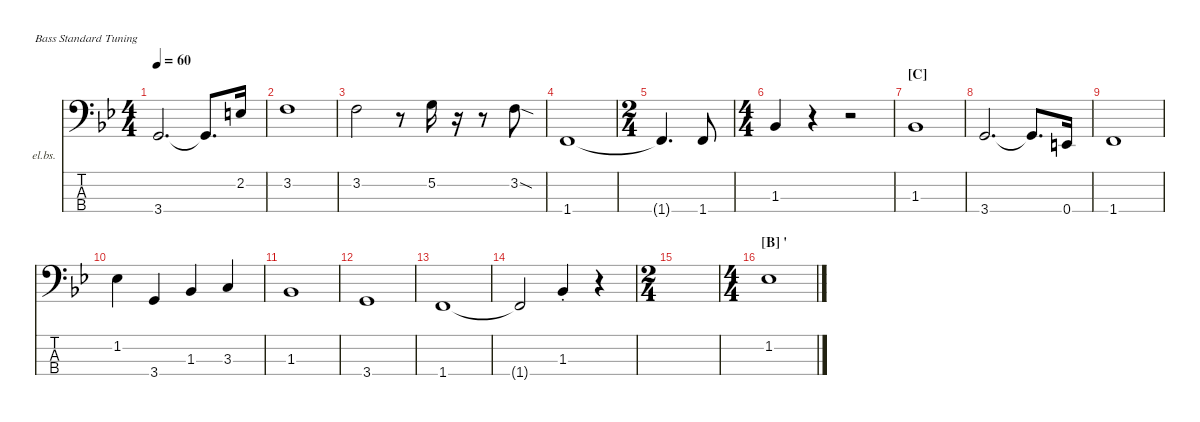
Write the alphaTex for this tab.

\defaultSystemsLayout 4
\hideDynamics
\bracketExtendMode nobrackets
\firstSystemTrackNameOrientation horizontal
\otherSystemsTrackNameOrientation horizontal
\track ("Electric Bass" "el.bs.") {instrument electricbassfinger}
\staff {score tabs}
\tuning (G2 D2 A1 E1)
\ts (4 4)
\tempo 60
\clef f4
\ks bb
3.4{acc forcenatural}.2{d dy mf beam Up} 3.4{t acc forcenatural}.8{d beam Up} 2.2{acc forcenatural}.16{beam Up} |
3.2{acc forcenatural}.1{beam Down} |
3.2{acc forcenatural}.2{beam Down} r.8{beam Down} 5.2{acc forcenatural}.16{beam Down} r.16{beam Down} r.8{beam Down} 3.2{sod acc forcenatural}.8{beam Down} |
1.4{acc forcenatural}.1{beam Up} |
\ts (2 4)
1.4{t acc forcenatural}.4{d beam Up} 1.4{acc forcenatural}.8{beam Up} |
\ts (4 4)
1.3{acc b}.4{beam Up} r.4{beam Up} r.2{beam Up} |
\section ("C" "")
1.3{acc b}.1{beam Up} |
3.4{acc forcenatural}.2{d beam Up} 3.4{t acc forcenatural}.8{d beam Up} 0.4{acc forcenatural}.16{beam Up} |
1.4{acc forcenatural}.1{beam Up} |
1.2{acc b}.4{beam Down} 3.4{acc forcenatural}.4{beam Up} 1.3{acc b}.4{beam Up} 3.3{acc forcenatural}.4{beam Up} |
1.3{acc b}.1{beam Up} |
3.4{acc forcenatural}.1{beam Up} |
1.4{acc forcenatural}.1{beam Up} |
1.4{t acc forcenatural}.2{beam Up} 1.3{st acc b}.4{beam Up} r.4{beam Up} |
\ts (2 4)
|
\ts (4 4)
\section ("B" "'")
1.2{acc b}.1{beam Down}
